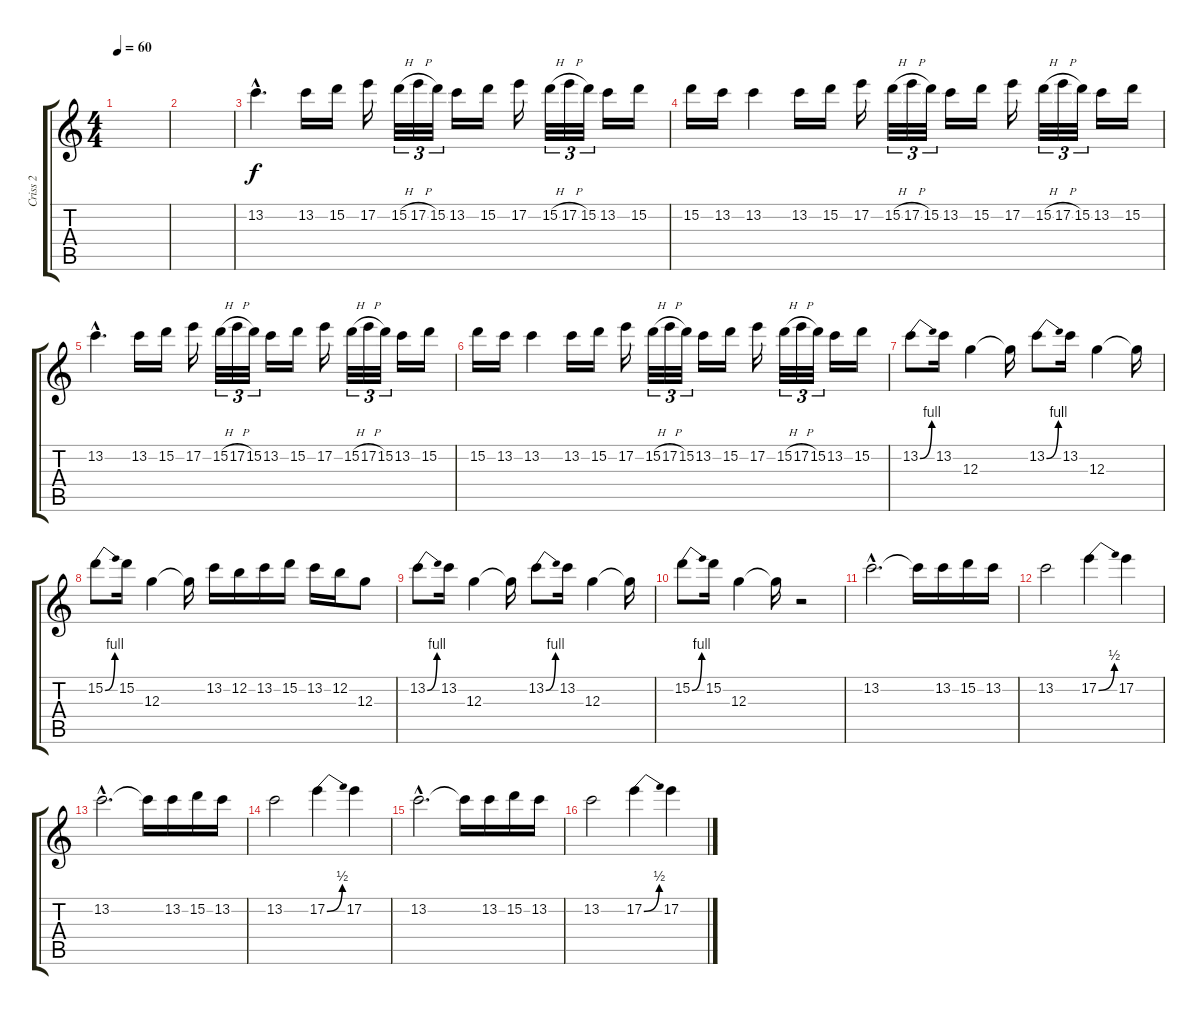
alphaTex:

\track ("Criss 2" "Criss 2") {instrument overdrivenguitar}
\staff {score tabs}
\tuning (E4 B3 G3 D3 A2 E2) {hide}
\ts (4 4)
\tempo 60
\clef g2
\ks c
|
|
13.2{hac}.4{d} 13.2.16 15.2.16 17.2.16 15.2{h}.32{tu (3 2)} 17.2{h}.32{tu (3 2)} 15.2.32{tu (3 2)} 13.2.16 15.2.16 17.2.16 15.2{h}.32{tu (3 2)} 17.2{h}.32{tu (3 2)} 15.2.32{tu (3 2)} 13.2.16 15.2.16 |
15.2.16 13.2.16 13.2.4 13.2.16 15.2.16 17.2.16 15.2{h}.32{tu (3 2)} 17.2{h}.32{tu (3 2)} 15.2.32{tu (3 2)} 13.2.16 15.2.16 17.2.16 15.2{h}.32{tu (3 2)} 17.2{h}.32{tu (3 2)} 15.2.32{tu (3 2)} 13.2.16 15.2.16 |
13.2{hac}.4{d} 13.2.16 15.2.16 17.2.16 15.2{h}.32{tu (3 2)} 17.2{h}.32{tu (3 2)} 15.2.32{tu (3 2)} 13.2.16 15.2.16 17.2.16 15.2{h}.32{tu (3 2)} 17.2{h}.32{tu (3 2)} 15.2.32{tu (3 2)} 13.2.16 15.2.16 |
15.2.16 13.2.16 13.2.4 13.2.16 15.2.16 17.2.16 15.2{h}.32{tu (3 2)} 17.2{h}.32{tu (3 2)} 15.2.32{tu (3 2)} 13.2.16 15.2.16 17.2.16 15.2{h}.32{tu (3 2)} 17.2{h}.32{tu (3 2)} 15.2.32{tu (3 2)} 13.2.16 15.2.16 |
13.2{be (bend 0 0 60 4)}.8 13.2.16 12.3.4 12.3{t}.16 13.2{be (bend 0 0 60 4)}.8 13.2.16 12.3.4 12.3{t}.16 |
15.2{be (bend 0 0 60 4)}.8 15.2.16 12.3.4 12.3{t}.16 13.2.16 12.2.16 13.2.16 15.2.16 13.2.16 12.2.16 12.3.8 |
13.2{be (bend 0 0 60 4)}.8 13.2.16 12.3.4 12.3{t}.16 13.2{be (bend 0 0 60 4)}.8 13.2.16 12.3.4 12.3{t}.16 |
15.2{be (bend 0 0 60 4)}.8 15.2.16 12.3.4 12.3{t}.16 r.2 |
13.2{hac}.2{d} 13.2{t}.16 13.2.16 15.2.16 13.2.16 |
13.2.2 17.2{be (bend 0 0 60 2)}.4 17.2.4 |
13.2{hac}.2{d} 13.2{t}.16 13.2.16 15.2.16 13.2.16 |
13.2.2 17.2{be (bend 0 0 60 2)}.4 17.2.4 |
13.2{hac}.2{d} 13.2{t}.16 13.2.16 15.2.16 13.2.16 |
13.2.2 17.2{be (bend 0 0 60 2)}.4 17.2.4
